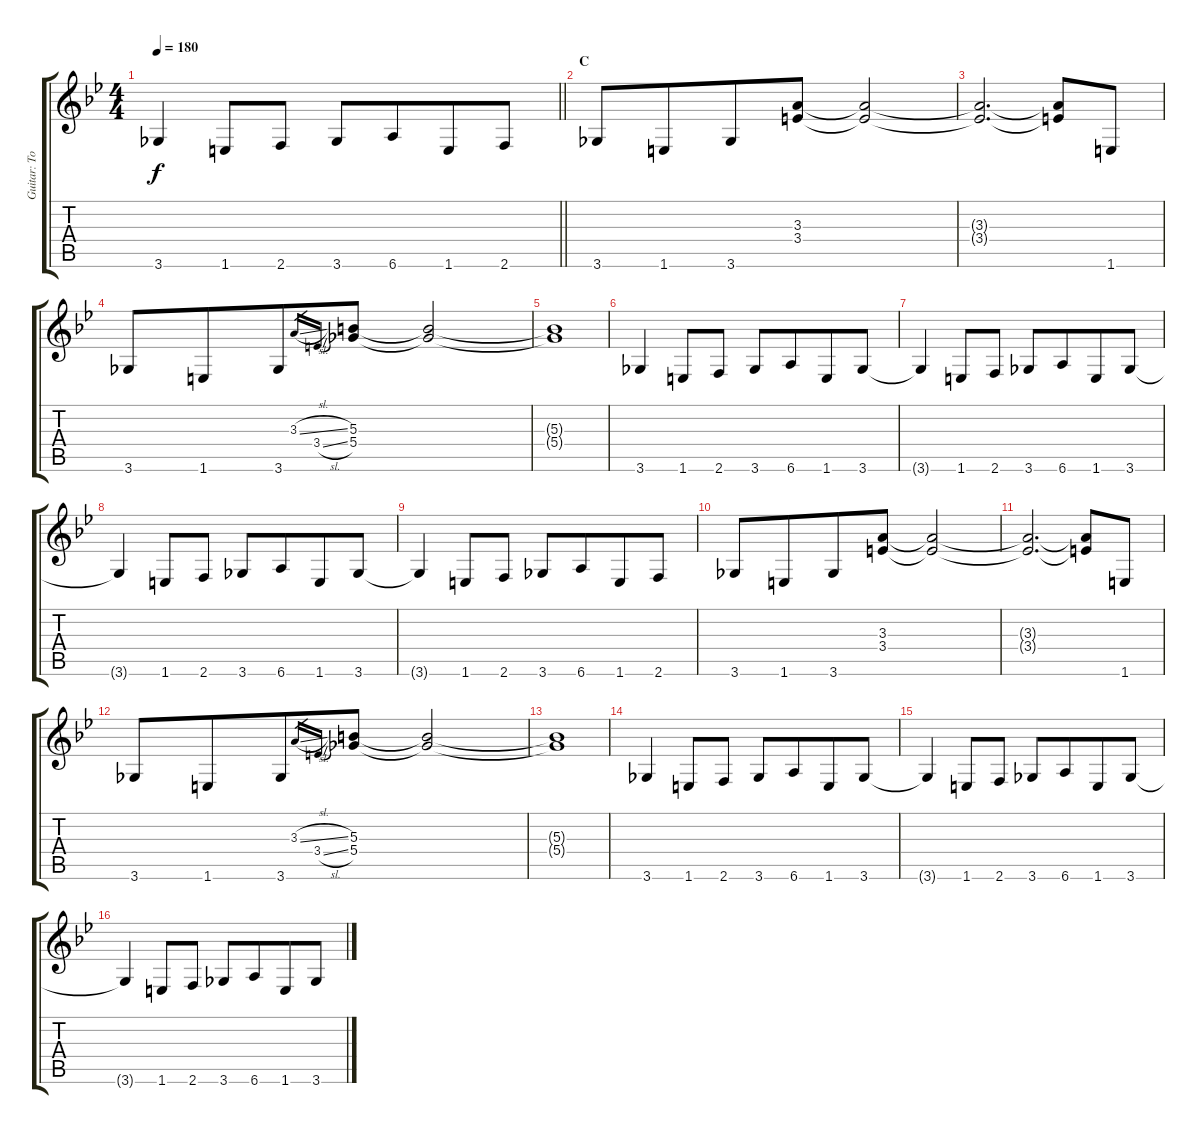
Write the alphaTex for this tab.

\track ("Guitar: Tony" "Guitar: To") {instrument distortionguitar}
\staff {score tabs}
\tuning (Eb4 Bb3 Gb3 Db3 Ab2 Eb2) {hide}
\ts (4 4)
\tempo 180
\clef g2
\barLineRight lightlight
\ks bb
3.6{t}.4{dy f} 1.6.8 2.6.8 3.6.8 6.6.8{beam merge} 1.6.8 2.6.8 |
\section ("" "C")
3.6.8 1.6.8{beam merge} 3.6.8 (3.3 3.4).8 (3.3{t} 3.4{t}).2 |
(3.3{t} 3.4{t}).2{d} (3.3{t} 3.4{t}).8 1.6.8 |
3.6.8 1.6.8{beam merge} 3.6.8 3.3{sl}.16{gr} 3.4{sl}.16{gr} (5.3 5.4).8 (5.3{t} 5.4{t}).2 |
(5.3{t} 5.4{t}).1 |
3.6.4 1.6.8 2.6.8 3.6.8 6.6.8{beam merge} 1.6.8 3.6.8 |
3.6{t}.4 1.6.8 2.6.8 3.6.8 6.6.8{beam merge} 1.6.8 3.6.8 |
3.6{t}.4 1.6.8 2.6.8 3.6.8 6.6.8{beam merge} 1.6.8 3.6.8 |
3.6{t}.4 1.6.8 2.6.8 3.6.8 6.6.8{beam merge} 1.6.8 2.6.8 |
3.6.8 1.6.8{beam merge} 3.6.8 (3.3 3.4).8 (3.3{t} 3.4{t}).2 |
(3.3{t} 3.4{t}).2{d} (3.3{t} 3.4{t}).8 1.6.8 |
3.6.8 1.6.8{beam merge} 3.6.8 3.3{sl}.16{gr} 3.4{sl}.16{gr} (5.3 5.4).8 (5.3{t} 5.4{t}).2 |
(5.3{t} 5.4{t}).1 |
3.6.4 1.6.8 2.6.8 3.6.8 6.6.8{beam merge} 1.6.8 3.6.8 |
3.6{t}.4 1.6.8 2.6.8 3.6.8 6.6.8{beam merge} 1.6.8 3.6.8 |
3.6{t}.4 1.6.8 2.6.8 3.6.8 6.6.8{beam merge} 1.6.8 3.6.8
